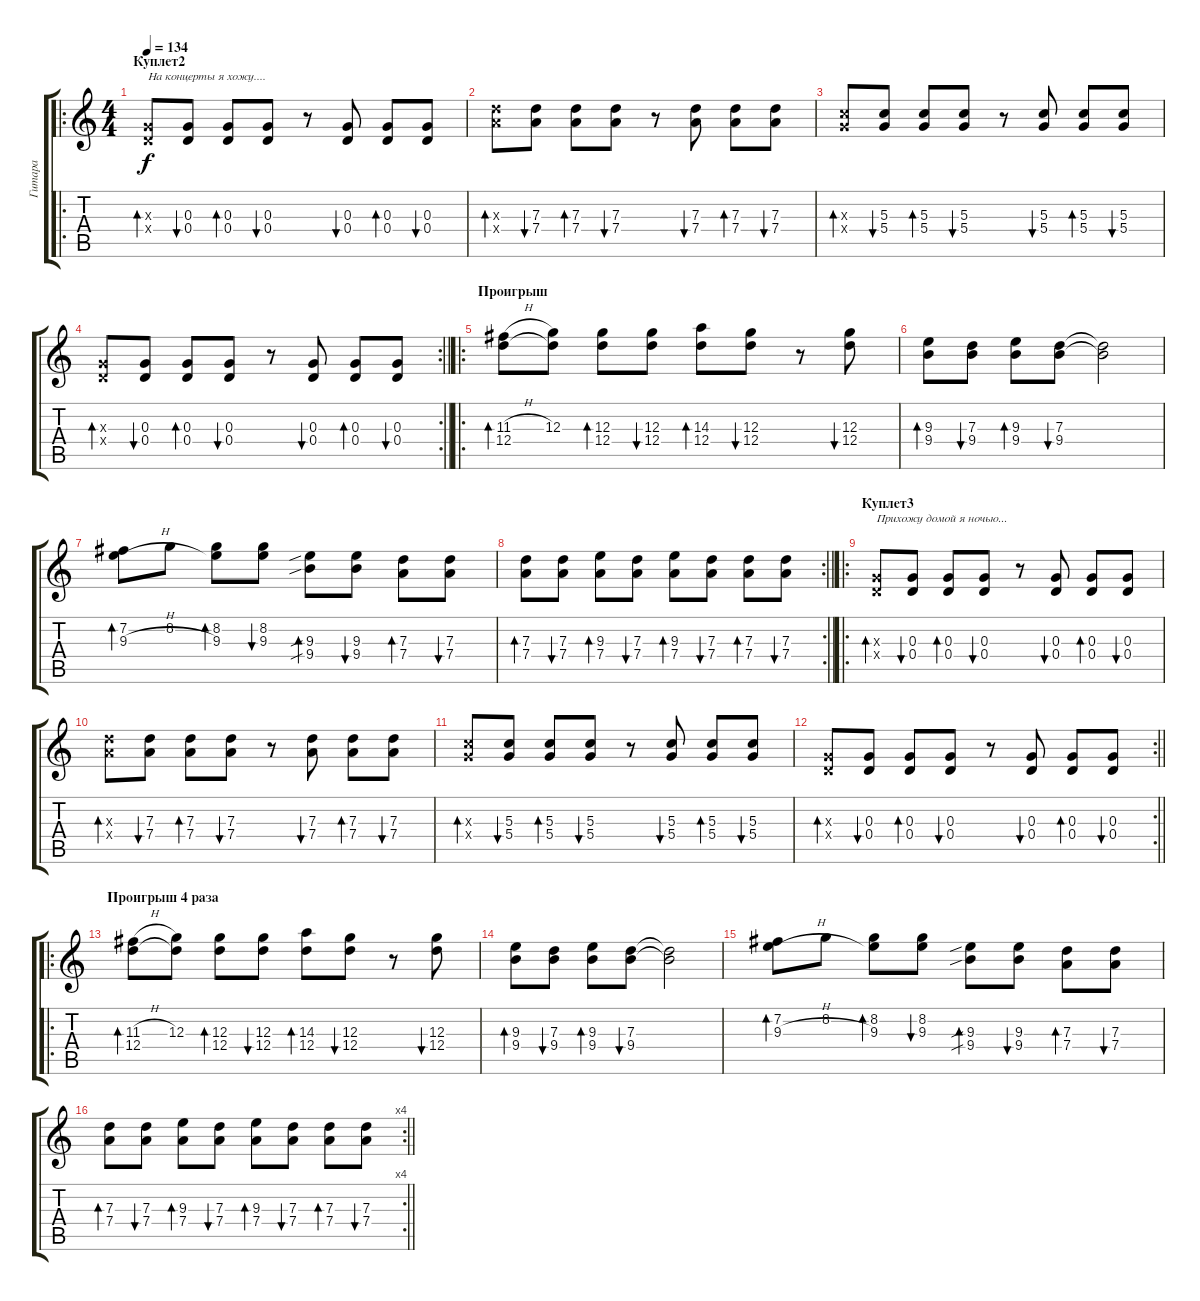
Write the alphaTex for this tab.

\track ("Гитара" "Гитара") {instrument electricguitarclean}
\staff {score tabs}
\tuning (E4 B3 G3 D3 A2 E2) {hide}
\ro
\ts (4 4)
\section ("" "Куплет2")
\tempo 134
\clef g2
\ks c
(0.3{x} 0.4{x}).8{bd 60 txt "На концерты я хожу...." dy f} (0.3 0.4).8{bu 60} (0.3 0.4).8{bd 60} (0.3 0.4).8{bu 60} r.8 (0.3 0.4).8{bu 60} (0.3 0.4).8{bd 60} (0.3 0.4).8{bu 60} |
(7.3{x} 7.4{x}).8{bd 60} (7.3 7.4).8{bu 60} (7.3 7.4).8{bd 60} (7.3 7.4).8{bu 60} r.8 (7.3 7.4).8{bu 60} (7.3 7.4).8{bd 60} (7.3 7.4).8{bu 60} |
(5.3{x} 5.4{x}).8{bd 60} (5.3 5.4).8{bu 60} (5.3 5.4).8{bd 60} (5.3 5.4).8{bu 60} r.8 (5.3 5.4).8{bu 60} (5.3 5.4).8{bd 60} (5.3 5.4).8{bu 60} |
\rc 2
\barLineRight lightlight
(0.3{x} 0.4{x}).8{bd 60} (0.3 0.4).8{bu 60} (0.3 0.4).8{bd 60} (0.3 0.4).8{bu 60} r.8 (0.3 0.4).8{bu 60} (0.3 0.4).8{bd 60} (0.3 0.4).8{bu 60} |
\ro
\section ("" "Проигрыш")
(11.3{h} 12.4).8{bd 60} (12.3 12.4{t}).8 (12.3 12.4).8{bd 60} (12.3 12.4).8{bu 60} (14.3 12.4).8{bd 60} (12.3 12.4).8{bu 60} r.8 (12.3 12.4).8{bu 60} |
(9.3 9.4).8{bd 60} (7.3 9.4).8{bu 60} (9.3 9.4).8{bd 60} (7.3 9.4).8{bu 60} (7.3{t} 9.4{t}).2 |
(7.2 9.3{h}).8{bd 60} 8.2.8 (8.2 9.3).8{bd 60} (8.2 9.3).8{bu 60} (9.3{sib} 9.4{sib}).8{bd 60} (9.3 9.4).8{bu 60} (7.3 7.4).8{bd 60} (7.3 7.4).8{bu 60} |
\rc 2
\barLineRight lightlight
(7.3 7.4).8{bd 60} (7.3 7.4).8{bu 60} (9.3 7.4).8{bd 60} (7.3 7.4).8{bu 60} (9.3 7.4).8{bd 60} (7.3 7.4).8{bu 60} (7.3 7.4).8{bd 60} (7.3 7.4).8{bu 60} |
\ro
\section ("" "Куплет3")
(0.3{x} 0.4{x}).8{bd 60 txt "Прихожу домой я ночью..."} (0.3 0.4).8{bu 60} (0.3 0.4).8{bd 60} (0.3 0.4).8{bu 60} r.8 (0.3 0.4).8{bu 60} (0.3 0.4).8{bd 60} (0.3 0.4).8{bu 60} |
(7.3{x} 7.4{x}).8{bd 60} (7.3 7.4).8{bu 60} (7.3 7.4).8{bd 60} (7.3 7.4).8{bu 60} r.8 (7.3 7.4).8{bu 60} (7.3 7.4).8{bd 60} (7.3 7.4).8{bu 60} |
(5.3{x} 5.4{x}).8{bd 60} (5.3 5.4).8{bu 60} (5.3 5.4).8{bd 60} (5.3 5.4).8{bu 60} r.8 (5.3 5.4).8{bu 60} (5.3 5.4).8{bd 60} (5.3 5.4).8{bu 60} |
\rc 2
\barLineRight lightlight
(0.3{x} 0.4{x}).8{bd 60} (0.3 0.4).8{bu 60} (0.3 0.4).8{bd 60} (0.3 0.4).8{bu 60} r.8 (0.3 0.4).8{bu 60} (0.3 0.4).8{bd 60} (0.3 0.4).8{bu 60} |
\ro
\section ("" "Проигрыш 4 раза")
(11.3{h} 12.4).8{bd 60} (12.3 12.4{t}).8 (12.3 12.4).8{bd 60} (12.3 12.4).8{bu 60} (14.3 12.4).8{bd 60} (12.3 12.4).8{bu 60} r.8 (12.3 12.4).8{bu 60} |
(9.3 9.4).8{bd 60} (7.3 9.4).8{bu 60} (9.3 9.4).8{bd 60} (7.3 9.4).8{bu 60} (7.3{t} 9.4{t}).2 |
(7.2 9.3{h}).8{bd 60} 8.2.8 (8.2 9.3).8{bd 60} (8.2 9.3).8{bu 60} (9.3{sib} 9.4{sib}).8{bd 60} (9.3 9.4).8{bu 60} (7.3 7.4).8{bd 60} (7.3 7.4).8{bu 60} |
\rc 4
\barLineRight lightlight
(7.3 7.4).8{bd 60} (7.3 7.4).8{bu 60} (9.3 7.4).8{bd 60} (7.3 7.4).8{bu 60} (9.3 7.4).8{bd 60} (7.3 7.4).8{bu 60} (7.3 7.4).8{bd 60} (7.3 7.4).8{bu 60}
